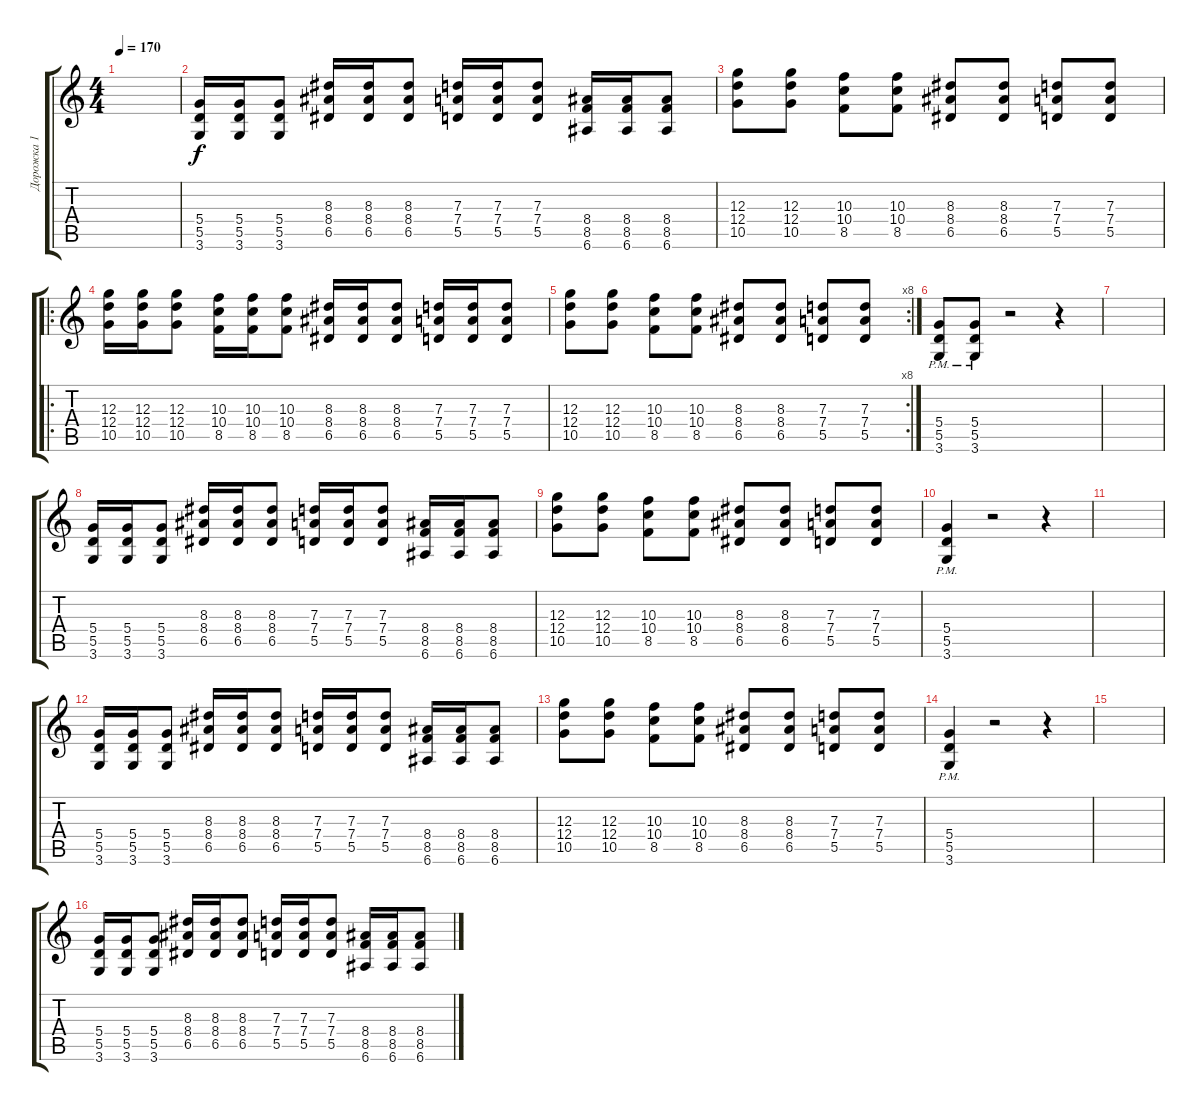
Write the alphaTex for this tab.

\track ("Дорожка 1" "Дорожка 1") {instrument distortionguitar}
\staff {score tabs}
\tuning (E4 B3 G3 D3 A2 E2) {hide}
\ts (4 4)
\tempo 170
\clef g2
\ks c
|
(5.4 5.5 3.6).16 (5.4 5.5 3.6).16 (5.4 5.5 3.6).8 (8.3 8.4 6.5).16 (8.3 8.4 6.5).16 (8.3 8.4 6.5).8 (7.3 7.4 5.5).16 (7.3 7.4 5.5).16 (7.3 7.4 5.5).8 (8.4 8.5 6.6).16 (8.4 8.5 6.6).16 (8.4 8.5 6.6).8 |
(12.3 12.4 10.5).8 (12.3 12.4 10.5).8 (10.3 10.4 8.5).8 (10.3 10.4 8.5).8 (8.3 8.4 6.5).8 (8.3 8.4 6.5).8 (7.3 7.4 5.5).8 (7.3 7.4 5.5).8 |
\ro
(12.3 12.4 10.5).16 (12.3 12.4 10.5).16 (12.3 12.4 10.5).8 (10.3 10.4 8.5).16 (10.3 10.4 8.5).16 (10.3 10.4 8.5).8 (8.3 8.4 6.5).16 (8.3 8.4 6.5).16 (8.3 8.4 6.5).8 (7.3 7.4 5.5).16 (7.3 7.4 5.5).16 (7.3 7.4 5.5).8 |
\rc 8
(12.3 12.4 10.5).8 (12.3 12.4 10.5).8 (10.3 10.4 8.5).8 (10.3 10.4 8.5).8 (8.3 8.4 6.5).8 (8.3 8.4 6.5).8 (7.3 7.4 5.5).8 (7.3 7.4 5.5).8 |
(5.4{pm} 5.5{pm} 3.6{pm}).8 (5.4 5.5{pm} 3.6{pm}).8 r.2 r.4 |
|
(5.4 5.5 3.6).16 (5.4 5.5 3.6).16 (5.4 5.5 3.6).8 (8.3 8.4 6.5).16 (8.3 8.4 6.5).16 (8.3 8.4 6.5).8 (7.3 7.4 5.5).16 (7.3 7.4 5.5).16 (7.3 7.4 5.5).8 (8.4 8.5 6.6).16 (8.4 8.5 6.6).16 (8.4 8.5 6.6).8 |
(12.3 12.4 10.5).8 (12.3 12.4 10.5).8 (10.3 10.4 8.5).8 (10.3 10.4 8.5).8 (8.3 8.4 6.5).8 (8.3 8.4 6.5).8 (7.3 7.4 5.5).8 (7.3 7.4 5.5).8 |
(5.4{pm} 5.5 3.6{pm}).4 r.2 r.4 |
|
(5.4 5.5 3.6).16 (5.4 5.5 3.6).16 (5.4 5.5 3.6).8 (8.3 8.4 6.5).16 (8.3 8.4 6.5).16 (8.3 8.4 6.5).8 (7.3 7.4 5.5).16 (7.3 7.4 5.5).16 (7.3 7.4 5.5).8 (8.4 8.5 6.6).16 (8.4 8.5 6.6).16 (8.4 8.5 6.6).8 |
(12.3 12.4 10.5).8 (12.3 12.4 10.5).8 (10.3 10.4 8.5).8 (10.3 10.4 8.5).8 (8.3 8.4 6.5).8 (8.3 8.4 6.5).8 (7.3 7.4 5.5).8 (7.3 7.4 5.5).8 |
(5.4{pm} 5.5 3.6{pm}).4 r.2 r.4 |
|
(5.4 5.5 3.6).16 (5.4 5.5 3.6).16 (5.4 5.5 3.6).8 (8.3 8.4 6.5).16 (8.3 8.4 6.5).16 (8.3 8.4 6.5).8 (7.3 7.4 5.5).16 (7.3 7.4 5.5).16 (7.3 7.4 5.5).8 (8.4 8.5 6.6).16 (8.4 8.5 6.6).16 (8.4 8.5 6.6).8
